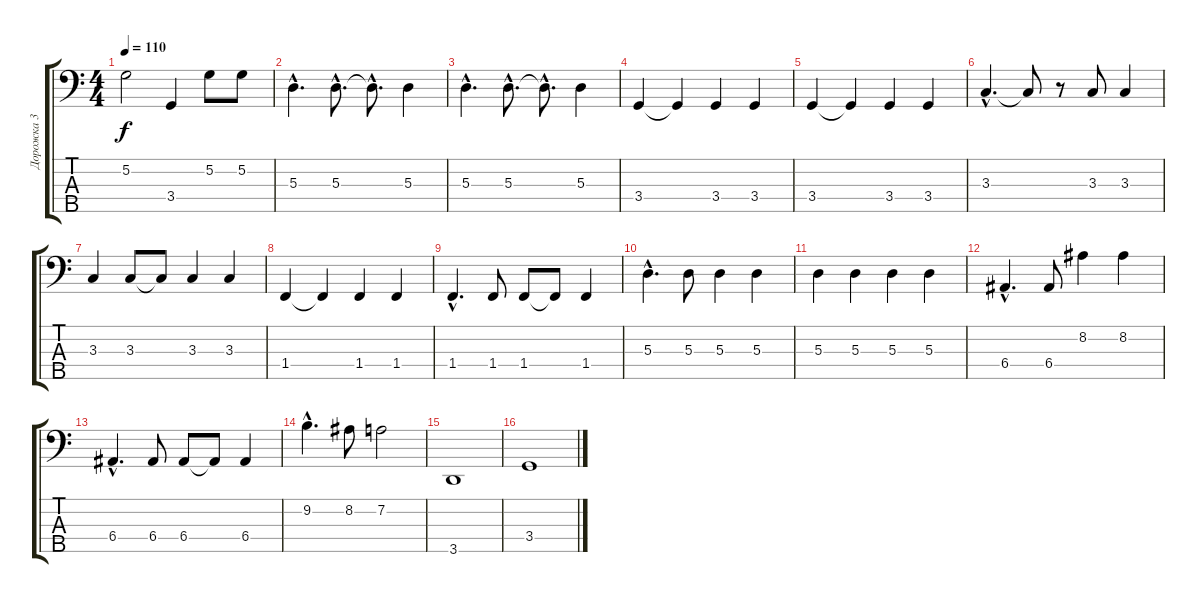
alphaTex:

\track ("Дорожка 3" "Дорожка 3") {instrument fretlessbass}
\staff {score tabs}
\tuning (G2 D2 A1 E1 B0) {hide}
\ts (4 4)
\tempo 110
\clef f4
\ks c
5.2.2{dy f} 3.4.4 5.2.8 5.2.8 |
5.3{hac}.4{d} 5.3{hac}.8{d} 5.3{hac t}.8{d} 5.3.4 |
5.3{hac}.4{d} 5.3{hac}.8{d} 5.3{hac t}.8{d} 5.3.4 |
3.4.4 3.4{t}.4 3.4.4 3.4.4 |
3.4.4 3.4{t}.4 3.4.4 3.4.4 |
3.3{hac}.4{d} 3.3{t}.8 r.8 3.3.8 3.3.4 |
3.3.4 3.3.8 3.3{t}.8 3.3.4 3.3.4 |
1.4.4 1.4{t}.4 1.4.4 1.4.4 |
1.4{hac}.4{d} 1.4.8 1.4.8 1.4{t}.8 1.4.4 |
5.3{hac}.4{d} 5.3.8 5.3.4 5.3.4 |
5.3.4 5.3.4 5.3.4 5.3.4 |
6.4{hac}.4{d} 6.4.8 8.2.4 8.2.4 |
6.4{hac}.4{d} 6.4.8 6.4.8 6.4{t}.8 6.4.4 |
9.2{hac}.4{d} 8.2.8 7.2.2 |
3.5.1 |
3.4.1
